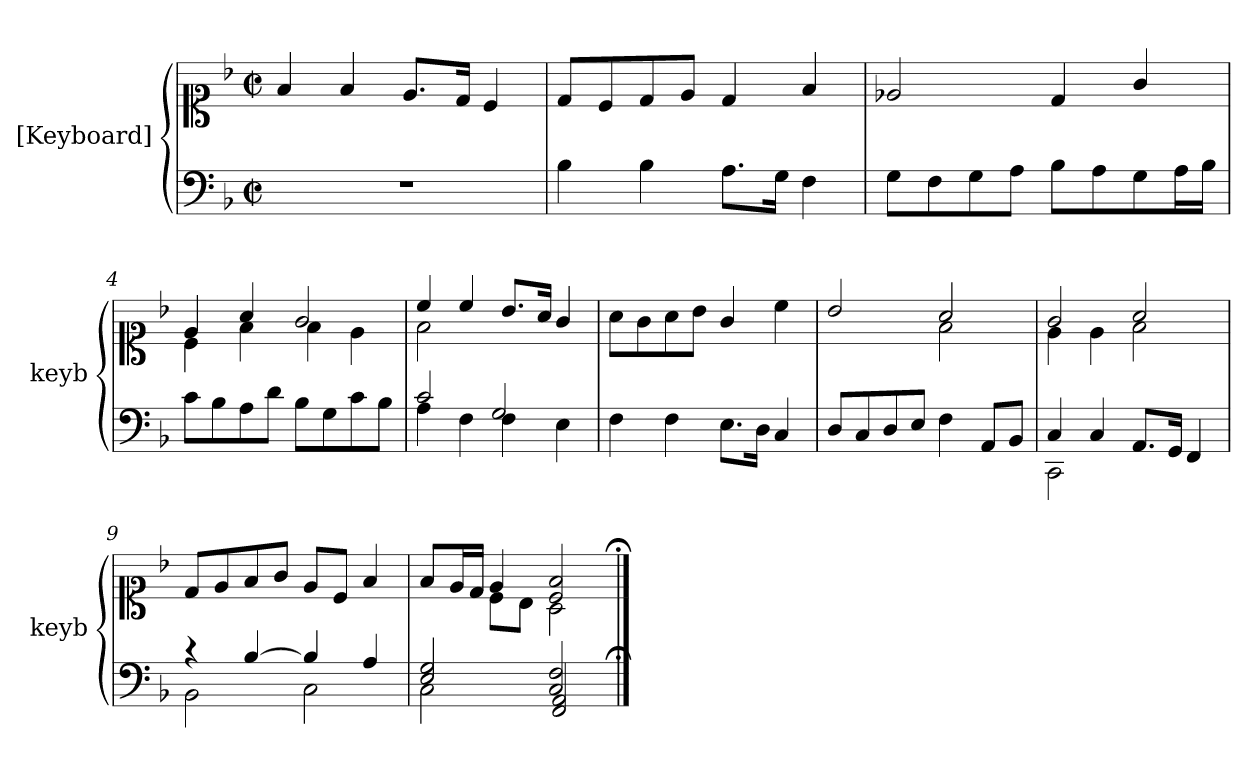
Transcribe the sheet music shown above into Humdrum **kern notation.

**kern	**kern
*part1	*part1
*staff2	*staff1
*I"[Keyboard]	*
*I'keyb	*
*clefF4	*clefC1
*k[b-]	*k[b-]
*M2/2	*M2/2
*met(c|)	*met(c|)
=1	=1
1r	4f/
.	4f/
.	8.e/L
.	16d/Jk
.	4c/
=2	=2
4B-\	8d/L
.	8c/
4B-\	8d/
.	8e/J
8.A\L	4d/
16G\Jk	.
4F\	4f/
=3	=3
8G\L	2e-X/
8F\	.
8G\	.
8A\J	.
8B-\L	4d/
8A\	.
8G\	4g/
16A\L	.
16B-\JJ	.
=4	=4
*	*^
8c\L	4e/	4c\
8B-\	.	.
8A\	4a/	4f\
8d\J	.	.
8B-\L	2g/	4f\
8G\	.	.
8c\	.	4e\
8B-\J	.	.
=5	=5	=5
*^	*	*
4A\	2c/	4cc/	2f\
4F\	.	4cc/	.
4F\	2G/	8.b-/L	2ryy
.	.	16a/Jk	.
4E\	.	4g/	.
*v	*v	*	*
*	*v	*v
=6	=6
4F\	8a\L
.	8g\
4F\	8a\
.	8b-\J
8.E\L	4g/
16D\Jk	.
4C/	4cc\
=7	=7
*	*^
8D/L	2b-/	2ryy
8C/	.	.
8D/	.	.
8E/J	.	.
4F\	2a/	2f\
8AA/L	.	.
8BB-/J	.	.
=8	=8	=8
*^	*	*
4C/	2CC\	2g/	4e\
4C/	.	.	4e\
8.AA/L	2ryy	2a/	2f\
16GG/Jk	.	.	.
4FF/	.	.	.
*	*	*v	*v
=9	=9	=9
4r	2BB-\	8d/L
.	.	8e/
[4B-/	.	8f/
.	.	8g/J
4B-/]	2C\	8e/L
.	.	8c/J
4A/	.	4f/
=10	=10	=10
*	*	*^
2E/ 2G/	2C\	8f/L	4ryy
.	.	16e/L	.
.	.	16d/JJ	.
.	.	4e/	8c\L
.	.	.	8B-\J
2C/ 2F/	2FF/ 2AA/	2c/ 2f/	2A\
!	!	!LO:TX:a:color=crimson:t=⚠	!
!LO:TX:a:color=crimson:t=⚠	!	!	!
*v	*v	*	*
*	*v	*v
==;	==;
*-	*-
